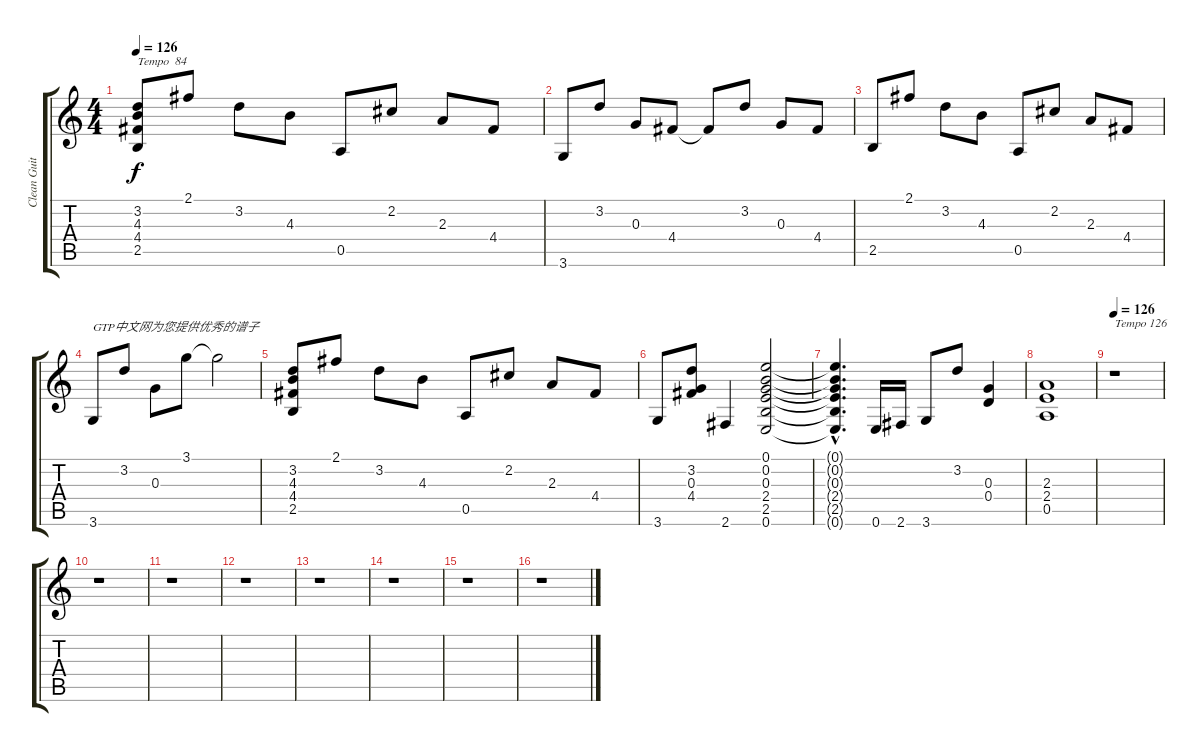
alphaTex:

\track ("Clean Guitar" "Clean Guit") {instrument electricguitarclean}
\staff {score tabs}
\tuning (E4 B3 G3 D3 A2 E2) {hide}
\ts (4 4)
\tempo 126
\tempo 84
\tempo 126
\clef g2
\ks c
(3.2 4.3 4.4 2.5).8{txt "Tempo  84" dy f instrument electricguitarclean} 2.1.8 3.2.8 4.3.8 0.5.8 2.2.8 2.3.8 4.4.8 |
3.6.8 3.2.8 0.3.8 4.4.8 4.4{t}.8 3.2.8 0.3.8 4.4.8 |
2.5.8 2.1.8 3.2.8 4.3.8 0.5.8 2.2.8 2.3.8 4.4.8 |
3.6.8{txt "GTP中文网为您提供优秀的谱子"} 3.2.8 0.3.8 3.1.8 3.1{t}.2 |
(3.2 4.3 4.4 2.5).8 2.1.8 3.2.8 4.3.8 0.5.8 2.2.8 2.3.8 4.4.8 |
3.6.8 (3.2 0.3 4.4).8 2.6.4 (0.1 0.2 0.3 2.4 2.5 0.6).2 |
(0.1{hac t} 0.2{hac t} 0.3{hac t} 2.4{hac t} 2.5{hac t} 0.6{hac t}).4{d} 0.6.16 2.6.16 3.6.8 3.2.8 (0.3 0.4).4 |
(2.3 2.4 0.5).1 |
\tempo 126
r.1{txt "Tempo 126"} |
r.1 |
r.1 |
r.1 |
r.1 |
r.1 |
r.1 |
r.1
